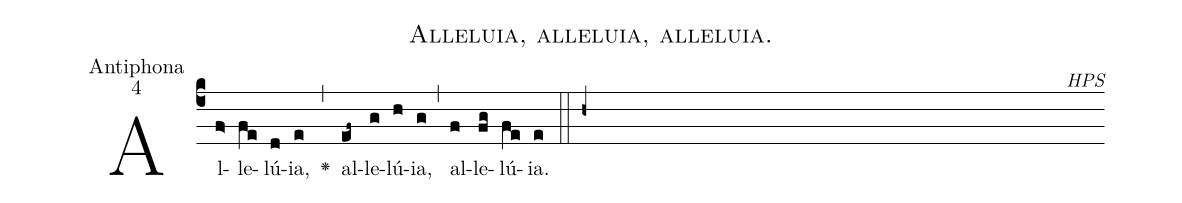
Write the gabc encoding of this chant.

name:Alleluia, alleluia, alleluia.;
office-part:Antiphona;
mode:4;
commentary:HPS;
%%
(c4)Al(f>)le(fe)lú(d)ia,(e) <v>\greheightstar</v>(,) al(ef~)le(g)lú(h)ia,(g) (,) al(f)le(fg)lú(fe)ia.(e) (::h+)
